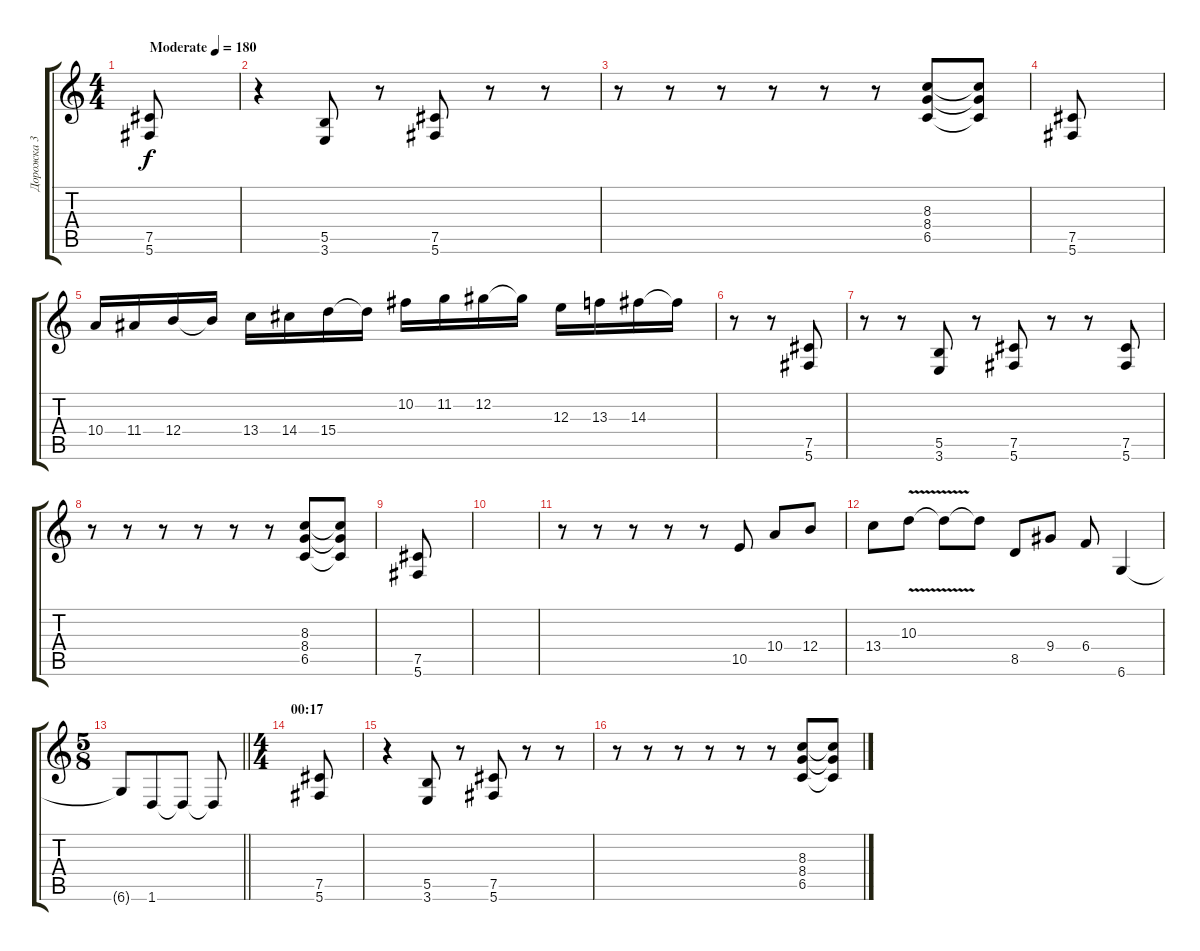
\track ("Дорожка 3" "Дорожка 3") {instrument distortionguitar}
\staff {score tabs}
\tuning (Db4 Ab3 E3 B2 Gb2 Db2) {hide}
\ts (4 4)
\tempo (180 "Moderate")
\clef g2
\ks c
(7.5 5.6).8{dy f instrument distortionguitar} |
r.4 (5.5 3.6).8 r.8 (7.5 5.6).8 r.8 r.8 |
r.8 r.8 r.8 r.8 r.8 r.8 (8.3 8.4 6.5).8 (8.3{t} 8.4{t} 6.5{t}).8 |
(7.5 5.6).8 |
10.4.16 11.4.16 12.4.16 12.4{t}.16 13.4.16 14.4.16 15.4.16 15.4{t}.16 10.2.16 11.2.16 12.2.16 12.2{t}.16 12.3.16 13.3.16 14.3.16 14.3{t}.16 |
r.8 r.8 (7.5 5.6).8 |
r.8 r.8 (5.5 3.6).8 r.8 (7.5 5.6).8 r.8 r.8 (7.5 5.6).8 |
r.8 r.8 r.8 r.8 r.8 r.8 (8.3 8.4 6.5).8 (8.3{t} 8.4{t} 6.5{t}).8 |
(7.5 5.6).8 |
|
r.8 r.8 r.8 r.8 r.8 10.5.8 10.4.8 12.4.8 |
13.4.8 10.3{v}.8 10.3{t}.8 10.3{t}.8 8.5.8 9.4.8 6.4.8 6.6.4 |
\ts (5 8)
\barLineRight lightlight
6.6{t}.8 1.6.8 1.6{t}.8 1.6{t}.8 |
\ts (4 4)
\section ("" "00:17")
(7.5 5.6).8 |
r.4 (5.5 3.6).8 r.8 (7.5 5.6).8 r.8 r.8 |
r.8 r.8 r.8 r.8 r.8 r.8 (8.3 8.4 6.5).8 (8.3{t} 8.4{t} 6.5{t}).8
